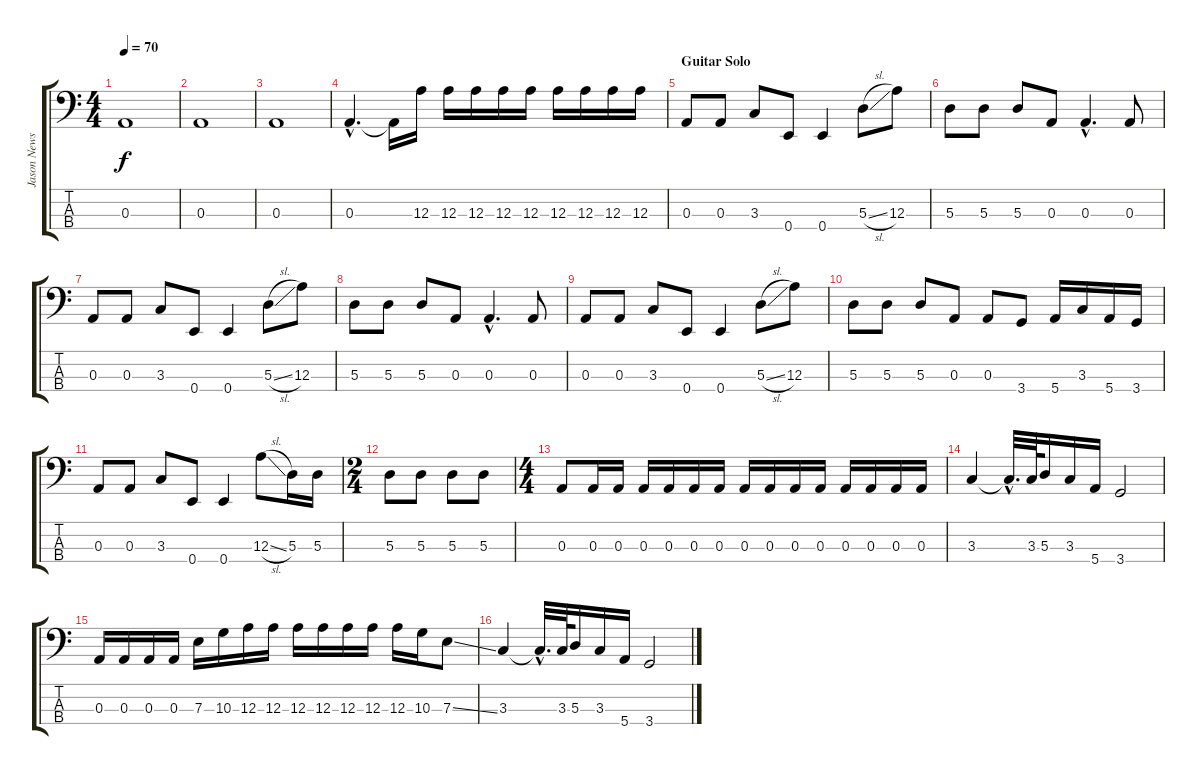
\track ("Jason Newsted (Bass)" "Jason News") {instrument electricbasspick}
\staff {score tabs}
\tuning (G2 D2 A1 E1) {hide}
\ts (4 4)
\tempo 70
\clef f4
\ks c
0.3.1{dy f} |
0.3.1 |
0.3.1 |
0.3{hac}.4{d} 0.3{t}.16 12.3.16 12.3.16 12.3.16 12.3.16 12.3.16 12.3.16 12.3.16 12.3.16 12.3.16 |
\section ("" "Guitar Solo")
0.3.8 0.3.8 3.3.8 0.4.8 0.4.4 5.3{sl}.8 12.3.8 |
5.3.8 5.3.8 5.3.8 0.3.8 0.3{hac}.4{d} 0.3.8 |
0.3.8 0.3.8 3.3.8 0.4.8 0.4.4 5.3{sl}.8 12.3.8 |
5.3.8 5.3.8 5.3.8 0.3.8 0.3{hac}.4{d} 0.3.8 |
0.3.8 0.3.8 3.3.8 0.4.8 0.4.4 5.3{sl}.8 12.3.8 |
5.3.8 5.3.8 5.3.8 0.3.8 0.3.8 3.4.8 5.4.16 3.3.16 5.4.16 3.4.16 |
0.3.8 0.3.8 3.3.8 0.4.8 0.4.4 12.3{sl}.8 5.3.16 5.3.16 |
\ts (2 4)
5.3.8 5.3.8 5.3.8 5.3.8 |
\ts (4 4)
0.3.8 0.3.16 0.3.16 0.3.16 0.3.16 0.3.16 0.3.16 0.3.16 0.3.16 0.3.16 0.3.16 0.3.16 0.3.16 0.3.16 0.3.16 |
3.3.4 3.3{hac t}.32{d} 3.3.64 5.3.16 3.3.16 5.4.16 3.4.2 |
0.3.16 0.3.16 0.3.16 0.3.16 7.3.16 10.3.16 12.3.16 12.3.16 12.3.16 12.3.16 12.3.16 12.3.16 12.3.16 10.3.16 7.3{ss}.8 |
3.3.4 3.3{hac t}.32{d} 3.3.64 5.3.16 3.3.16 5.4.16 3.4.2
